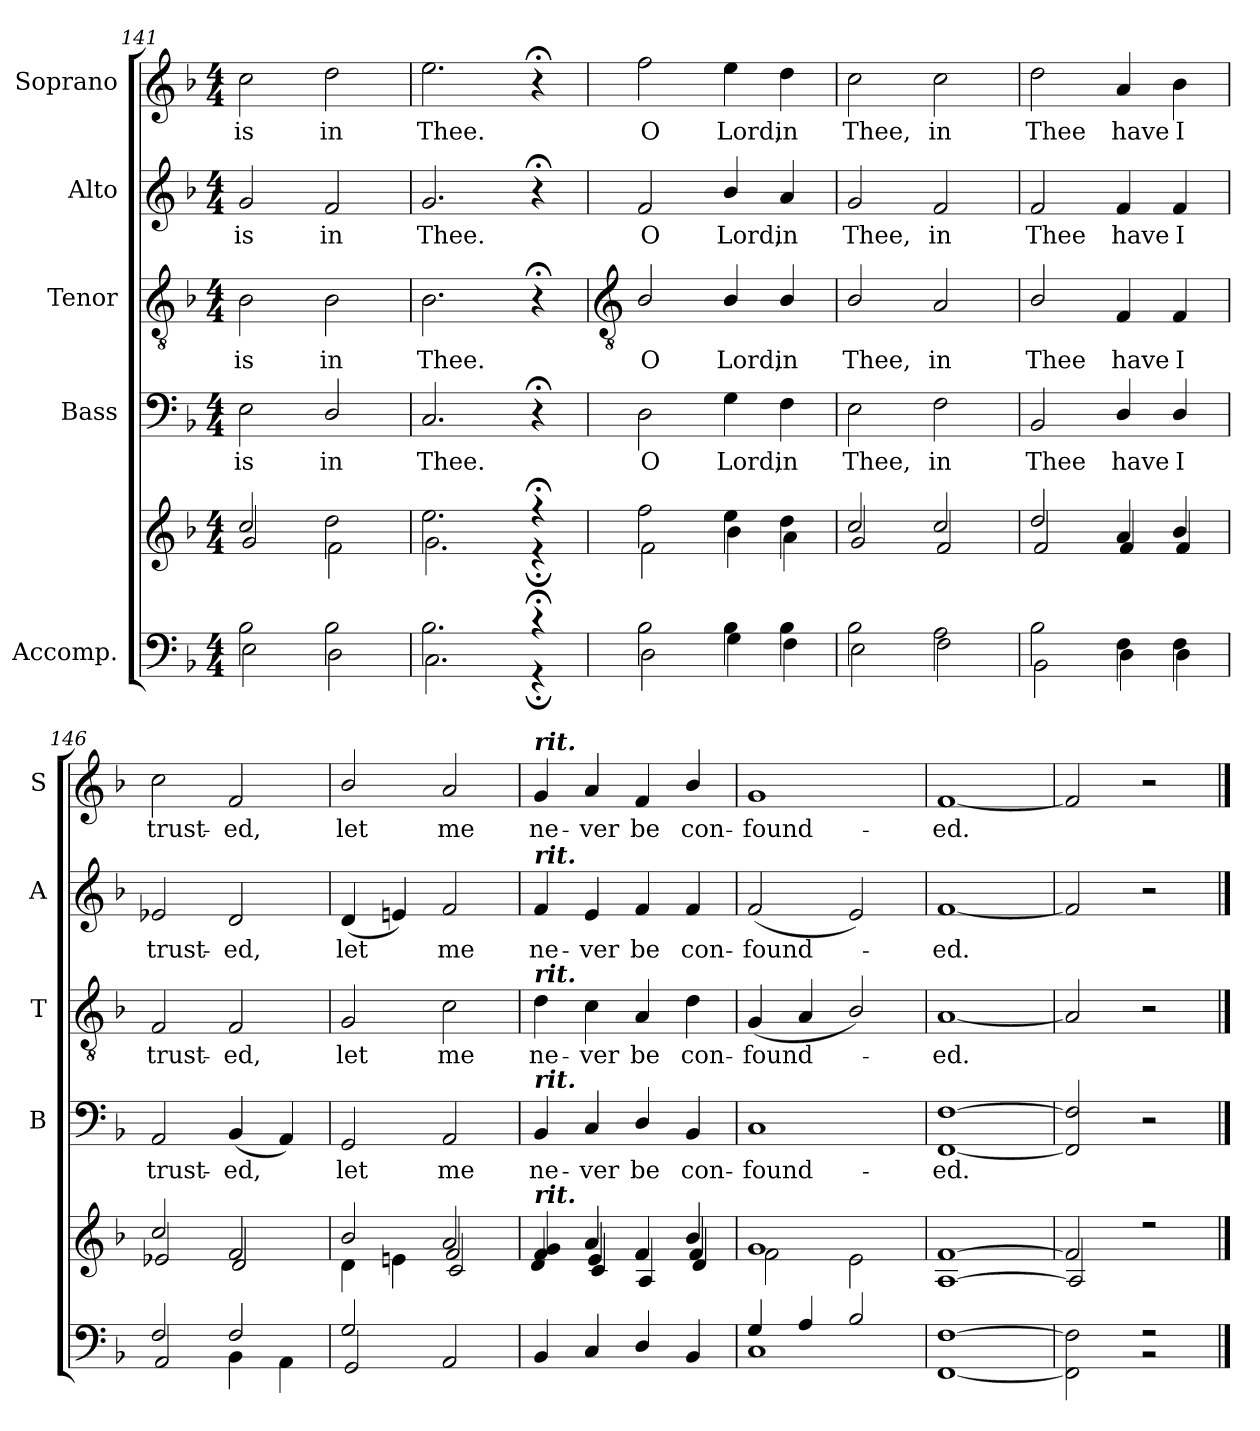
**kern	**kern	**kern	**text	**kern	**text	**kern	**text	**kern	**text
*part5	*part5	*part4	*part4	*part3	*part3	*part2	*part2	*part1	*part1
*staff6	*staff5	*staff4	*staff4	*staff3	*staff3	*staff2	*staff2	*staff1	*staff1
*I"Accomp.	*	*I"Bass	*	*I"Tenor	*	*I"Alto	*	*I"Soprano	*
*	*	*I'B	*	*I'T	*	*I'A	*	*I'S	*
*clefF4	*clefG2	*clefF4	*	*clefGv2	*	*clefG2	*	*clefG2	*
*k[b-]	*k[b-]	*k[b-]	*	*k[b-]	*	*k[b-]	*	*k[b-]	*
*F:	*F:	*F:	*	*F:	*	*F:	*	*F:	*
*M4/4	*M4/4	*M4/4	*	*M4/4	*	*M4/4	*	*M4/4	*
=141	=141	=141	=141	=141	=141	=141	=141	=141	=141
*^	*^	*	*	*	*	*	*	*	*
!	!	!	!	!	!LO:LY:b	!	!LO:LY:b	!	!LO:LY:b	!	!LO:LY:b
2B-\	2E\	2cc/	2g/	2E	is	2B-	is	2g	is	2cc	is
!	!	!	!	!	!LO:LY:b	!	!LO:LY:b	!	!LO:LY:b	!	!LO:LY:b
2B-\	2D\	2dd\	2f\	2D/	in	2B-	in	2f	in	2dd	in
=142	=142	=142	=142	=142	=142	=142	=142	=142	=142	=142	=142
!	!	!	!	!	!LO:LY:b	!	!LO:LY:b	!	!LO:LY:b	!	!LO:LY:b
2.B-\	2.C\	2.ee\	2.g\	2.C	Thee.	2.B-	Thee.	2.g	Thee.	2.ee	Thee.
4r;<	4r;<	4r;<	4r;<	4r;<	.	4r;<	.	4r;<	.	4r;<	.
!!LO:LB:g=z
=143	=143	=143	=143	=143	=143	=143	=143	=143	=143	=143	=143
*	*	*	*	*	*	*clefGv2	*	*	*	*	*
!	!	!	!	!	!LO:LY:b	!	!LO:LY:b	!	!LO:LY:b	!	!LO:LY:b
2B-\	2D\	2ff\	2f\	2D	O	2B-/	O	2f	O	2ff	O
!	!	!	!	!	!LO:LY:b	!	!LO:LY:b	!	!LO:LY:b	!	!LO:LY:b
4B-\	4G\	4ee\	4b-\	4G	Lord,	4B-/	Lord,	4b-/	Lord,	4ee	Lord,
!	!	!	!	!	!LO:LY:b	!	!LO:LY:b	!	!LO:LY:b	!	!LO:LY:b
4B-\	4F\	4dd\	4a\	4F	in	4B-/	in	4a	in	4dd	in
=144	=144	=144	=144	=144	=144	=144	=144	=144	=144	=144	=144
!	!	!	!	!	!LO:LY:b	!	!LO:LY:b	!	!LO:LY:b	!	!LO:LY:b
2B-\	2E\	2cc/	2g/	2E	Thee,	2B-/	Thee,	2g	Thee,	2cc	Thee,
!	!	!	!	!	!LO:LY:b	!	!LO:LY:b	!	!LO:LY:b	!	!LO:LY:b
2A\	2F\	2cc/	2f/	2F	in	2A	in	2f	in	2cc	in
=145	=145	=145	=145	=145	=145	=145	=145	=145	=145	=145	=145
!	!	!	!	!	!LO:LY:b	!	!LO:LY:b	!	!LO:LY:b	!	!LO:LY:b
2B-\	2BB-\	2dd/	2f/	2BB-	Thee	2B-/	Thee	2f	Thee	2dd	Thee
!	!	!	!	!	!LO:LY:b	!	!LO:LY:b	!	!LO:LY:b	!	!LO:LY:b
4F\	4D\	4a/	4f/	4D/	have	4F	have	4f	have	4a	have
!	!	!	!	!	!LO:LY:b	!	!LO:LY:b	!	!LO:LY:b	!	!LO:LY:b
4F\	4D\	4b-/	4f/	4D/	I	4F	I	4f	I	4b-	I
=146	=146	=146	=146	=146	=146	=146	=146	=146	=146	=146	=146
!	!	!	!	!	!LO:LY:b	!	!LO:LY:b	!	!LO:LY:b	!	!LO:LY:b
2F/	2AA/	2cc/	2e-X/	2AA	trust-	2F	trust-	2e-X	trust-	2cc	trust-
!	!	!	!	!	!LO:LY:b	!	!LO:LY:b	!	!LO:LY:b	!	!LO:LY:b
2F/	4BB-\	2f/	2d/	(<4BB-	-ed,	2F	-ed,	2d	-ed,	2f	-ed,
.	4AA\	.	.	4AA)	.	.	.	.	.	.	.
=147	=147	=147	=147	=147	=147	=147	=147	=147	=147	=147	=147
*	*	*	*^	*	*	*	*	*	*	*	*
!	!	!	!	!	!	!LO:LY:b	!	!LO:LY:b	!	!LO:LY:b	!	!LO:LY:b
2G/	2GG/	2b-/	4d\	2ryy	2GG	let	2G	let	(<4d	let	2b-/	let
.	.	.	4en\	.	.	.	.	.	4en)	.	.	.
!	!	!	!	!	!	!LO:LY:b	!	!LO:LY:b	!	!LO:LY:b	!	!LO:LY:b
2ryy	2AA/	2a/	2f/	2c/	2AA	me	2c	me	2f	me	2a	me
=148	=148	=148	=148	=148	=148	=148	=148	=148	=148	=148	=148	=148
!	!	!	!	!	!	!	!	!	!	!	!LO:TX:a:Bi:t=rit.	!
!	!	!	!	!	!	!	!	!	!LO:TX:a:Bi:t=rit.	!	!	!
!	!	!	!	!	!	!	!LO:TX:a:Bi:t=rit.	!	!	!	!	!
!	!	!	!	!	!LO:TX:a:Bi:t=rit.	!	!	!	!	!	!	!
!	!	!LO:TX:a:Bi:t=rit.	!	!	!	!	!	!	!	!	!	!
!	!	!	!	!	!	!LO:LY:b	!	!LO:LY:b	!	!LO:LY:b	!	!LO:LY:b
*v	*v	*	*	*	*	*	*	*	*	*	*	*
4BB-/	4ryy	4f/ 4g/	4d/	4BB-	ne-	4d	ne-	4f	ne-	4g	ne-
!	!	!	!	!	!LO:LY:b	!	!LO:LY:b	!	!LO:LY:b	!	!LO:LY:b
4C/	4a/	4e/	4c/	4C	-ver	4c	-ver	4e	-ver	4a	-ver
!	!	!	!	!	!LO:LY:b	!	!LO:LY:b	!	!LO:LY:b	!	!LO:LY:b
4D/	4f/	4f/	4A/	4D/	be	4A	be	4f	be	4f	be
!	!	!	!	!	!LO:LY:b	!	!LO:LY:b	!	!LO:LY:b	!	!LO:LY:b
4BB-/	4b-/	4f/	4d/	4BB-	con-	4d	con-	4f	con-	4b-/	con-
=149	=149	=149	=149	=149	=149	=149	=149	=149	=149	=149	=149
*^	*	*	*	*	*	*	*	*	*	*	*
!	!	!	!	!	!	!LO:LY:b	!	!LO:LY:b	!	!LO:LY:b	!	!LO:LY:b
*	*	*	*v	*v	*	*	*	*	*	*	*	*
4G/	1C\	1g/	2f\	1C	-found-	(<4G	-found-	(<2f	-found-	1g	-found-
4A/	.	.	.	.	.	4A	.	.	.	.	.
2B-/	.	.	2e\	.	.	2B-/)	.	2e)	.	.	.
*v	*v	*	*	*	*	*	*	*	*	*	*
=150	=150	=150	=150	=150	=150	=150	=150	=150	=150	=150
*	*	*^	*	*	*	*	*	*	*	*
!	!	!	!	!	!LO:LY:b	!	!LO:LY:b	!	!LO:LY:b	!	!LO:LY:b
[1FF\ [1F\	[1f/	1ryy	[1A/	[1FF [1F	-ed.	[1A	ed.	[1f	ed.	[1f	-ed.
=151	=151	=151	=151	=151	=151	=151	=151	=151	=151	=151	=151
*^	*	*	*	*	*	*	*	*	*	*	*
2ryy	2FF\] 2F\]	2f/]	1ryy	2A/]	2FF] 2F]	.	2A]	.	2f]	.	2f]	.
2r	2r	2r	.	2ryy	2r	.	2r	.	2r	.	2r	.
*v	*v	*	*	*	*	*	*	*	*	*	*	*
*	*v	*v	*v	*	*	*	*	*	*	*	*
==	==	==	==	==	==	==	==	==	==
*-	*-	*-	*-	*-	*-	*-	*-	*-	*-
